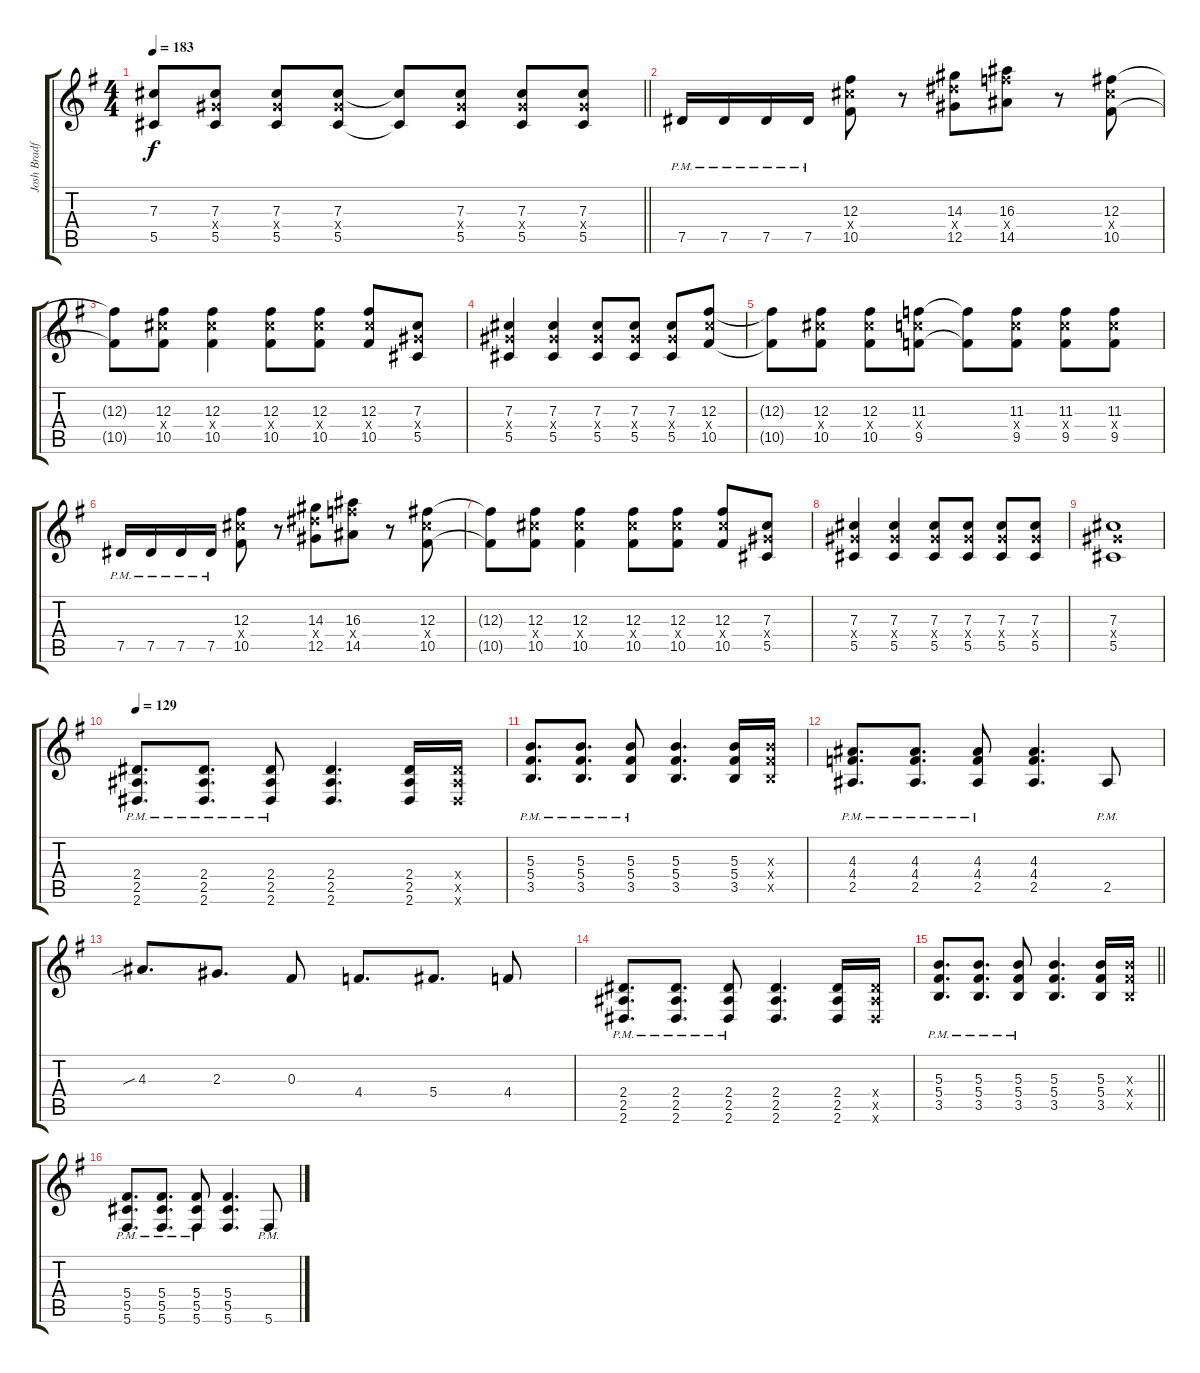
\track ("Josh Bradford" "Josh Bradf") {instrument overdrivenguitar}
\staff {score tabs}
\tuning (Eb4 Bb3 Gb3 Db3 Ab2 Db2) {hide}
\ts (4 4)
\tempo 183
\clef g2
\barLineRight lightlight
\ks g
(7.3{t} 5.5{t}).8{dy f} (7.3 7.4{x} 5.5).8 (7.3 7.4{x} 5.5).8 (7.3 7.4{x} 5.5).8 (7.3{t} 5.5{t}).8 (7.3 7.4{x} 5.5).8 (7.3 7.4{x} 5.5).8 (7.3 7.4{x} 5.5).8 |
7.5{pm}.16 7.5{pm}.16 7.5{pm}.16 7.5{pm}.16 (12.3 12.4{x} 10.5).8 r.8 (14.3 14.4{x} 12.5).8 (16.3 16.4{x} 14.5).8 r.8 (12.3 12.4{x} 10.5).8 |
(12.3{t} 10.5{t}).8 (12.3 12.4{x} 10.5).8 (12.3 12.4{x} 10.5).4 (12.3 12.4{x} 10.5).8 (12.3 12.4{x} 10.5).8 (12.3 12.4{x} 10.5).8 (7.3 7.4{x} 5.5).8 |
(7.3 7.4{x} 5.5).4 (7.3 7.4{x} 5.5).4 (7.3 7.4{x} 5.5).8 (7.3 7.4{x} 5.5).8 (7.3 7.4{x} 5.5).8 (12.3 12.4{x} 10.5).8 |
(12.3{t} 10.5{t}).8 (12.3 12.4{x} 10.5).8 (12.3 12.4{x} 10.5).8 (11.3 11.4{x} 9.5).8 (11.3{t} 9.5{t}).8 (11.3 11.4{x} 9.5).8 (11.3 11.4{x} 9.5).8 (11.3 11.4{x} 9.5).8 |
7.5{pm}.16 7.5{pm}.16 7.5{pm}.16 7.5{pm}.16 (12.3 12.4{x} 10.5).8 r.8 (14.3 14.4{x} 12.5).8 (16.3 16.4{x} 14.5).8 r.8 (12.3 12.4{x} 10.5).8 |
(12.3{t} 10.5{t}).8 (12.3 12.4{x} 10.5).8 (12.3 12.4{x} 10.5).4 (12.3 12.4{x} 10.5).8 (12.3 12.4{x} 10.5).8 (12.3 12.4{x} 10.5).8 (7.3 7.4{x} 5.5).8 |
(7.3 7.4{x} 5.5).4 (7.3 7.4{x} 5.5).4 (7.3 7.4{x} 5.5).8 (7.3 7.4{x} 5.5).8 (7.3 7.4{x} 5.5).8 (7.3 7.4{x} 5.5).8 |
(7.3 7.4{x} 5.5).1 |
\tempo 129
(2.4{pm} 2.5{pm} 2.6{pm}).8{d} (2.4{pm} 2.5{pm} 2.6{pm}).8{d} (2.4{pm} 2.5{pm} 2.6{pm}).8 (2.4 2.5 2.6).4{d} (2.4 2.5 2.6).16 (2.4{x} 2.5{x} 2.6{x}).16 |
(5.3{pm} 5.4{pm} 3.5{pm}).8{d} (5.3{pm} 5.4{pm} 3.5{pm}).8{d} (5.3{pm} 5.4{pm} 3.5{pm}).8 (5.3 5.4 3.5).4{d} (5.3 5.4 3.5).16 (5.3{x} 5.4{x} 3.5{x}).16 |
(4.3{pm} 4.4{pm} 2.5{pm}).8{d} (4.3{pm} 4.4{pm} 2.5{pm}).8{d} (4.3{pm} 4.4{pm} 2.5{pm}).8 (4.3 4.4 2.5).4{d} 2.5{pm}.8 |
4.3{sib}.8{d} 2.3.8{d} 0.3.8 4.4.8{d} 5.4.8{d} 4.4.8 |
(2.4{pm} 2.5{pm} 2.6{pm}).8{d} (2.4{pm} 2.5{pm} 2.6{pm}).8{d} (2.4{pm} 2.5{pm} 2.6{pm}).8 (2.4 2.5 2.6).4{d} (2.4 2.5 2.6).16 (2.4{x} 2.5{x} 2.6{x}).16 |
\barLineRight lightlight
(5.3{pm} 5.4{pm} 3.5{pm}).8{d} (5.3{pm} 5.4{pm} 3.5{pm}).8{d} (5.3{pm} 5.4{pm} 3.5{pm}).8 (5.3 5.4 3.5).4{d} (5.3 5.4 3.5).16 (5.3{x} 5.4{x} 3.5{x}).16 |
(5.4{pm} 5.5{pm} 5.6{pm}).8{d} (5.4{pm} 5.5{pm} 5.6{pm}).8{d} (5.4{pm} 5.5{pm} 5.6{pm}).8 (5.4 5.5 5.6).4{d} 5.6{pm}.8
